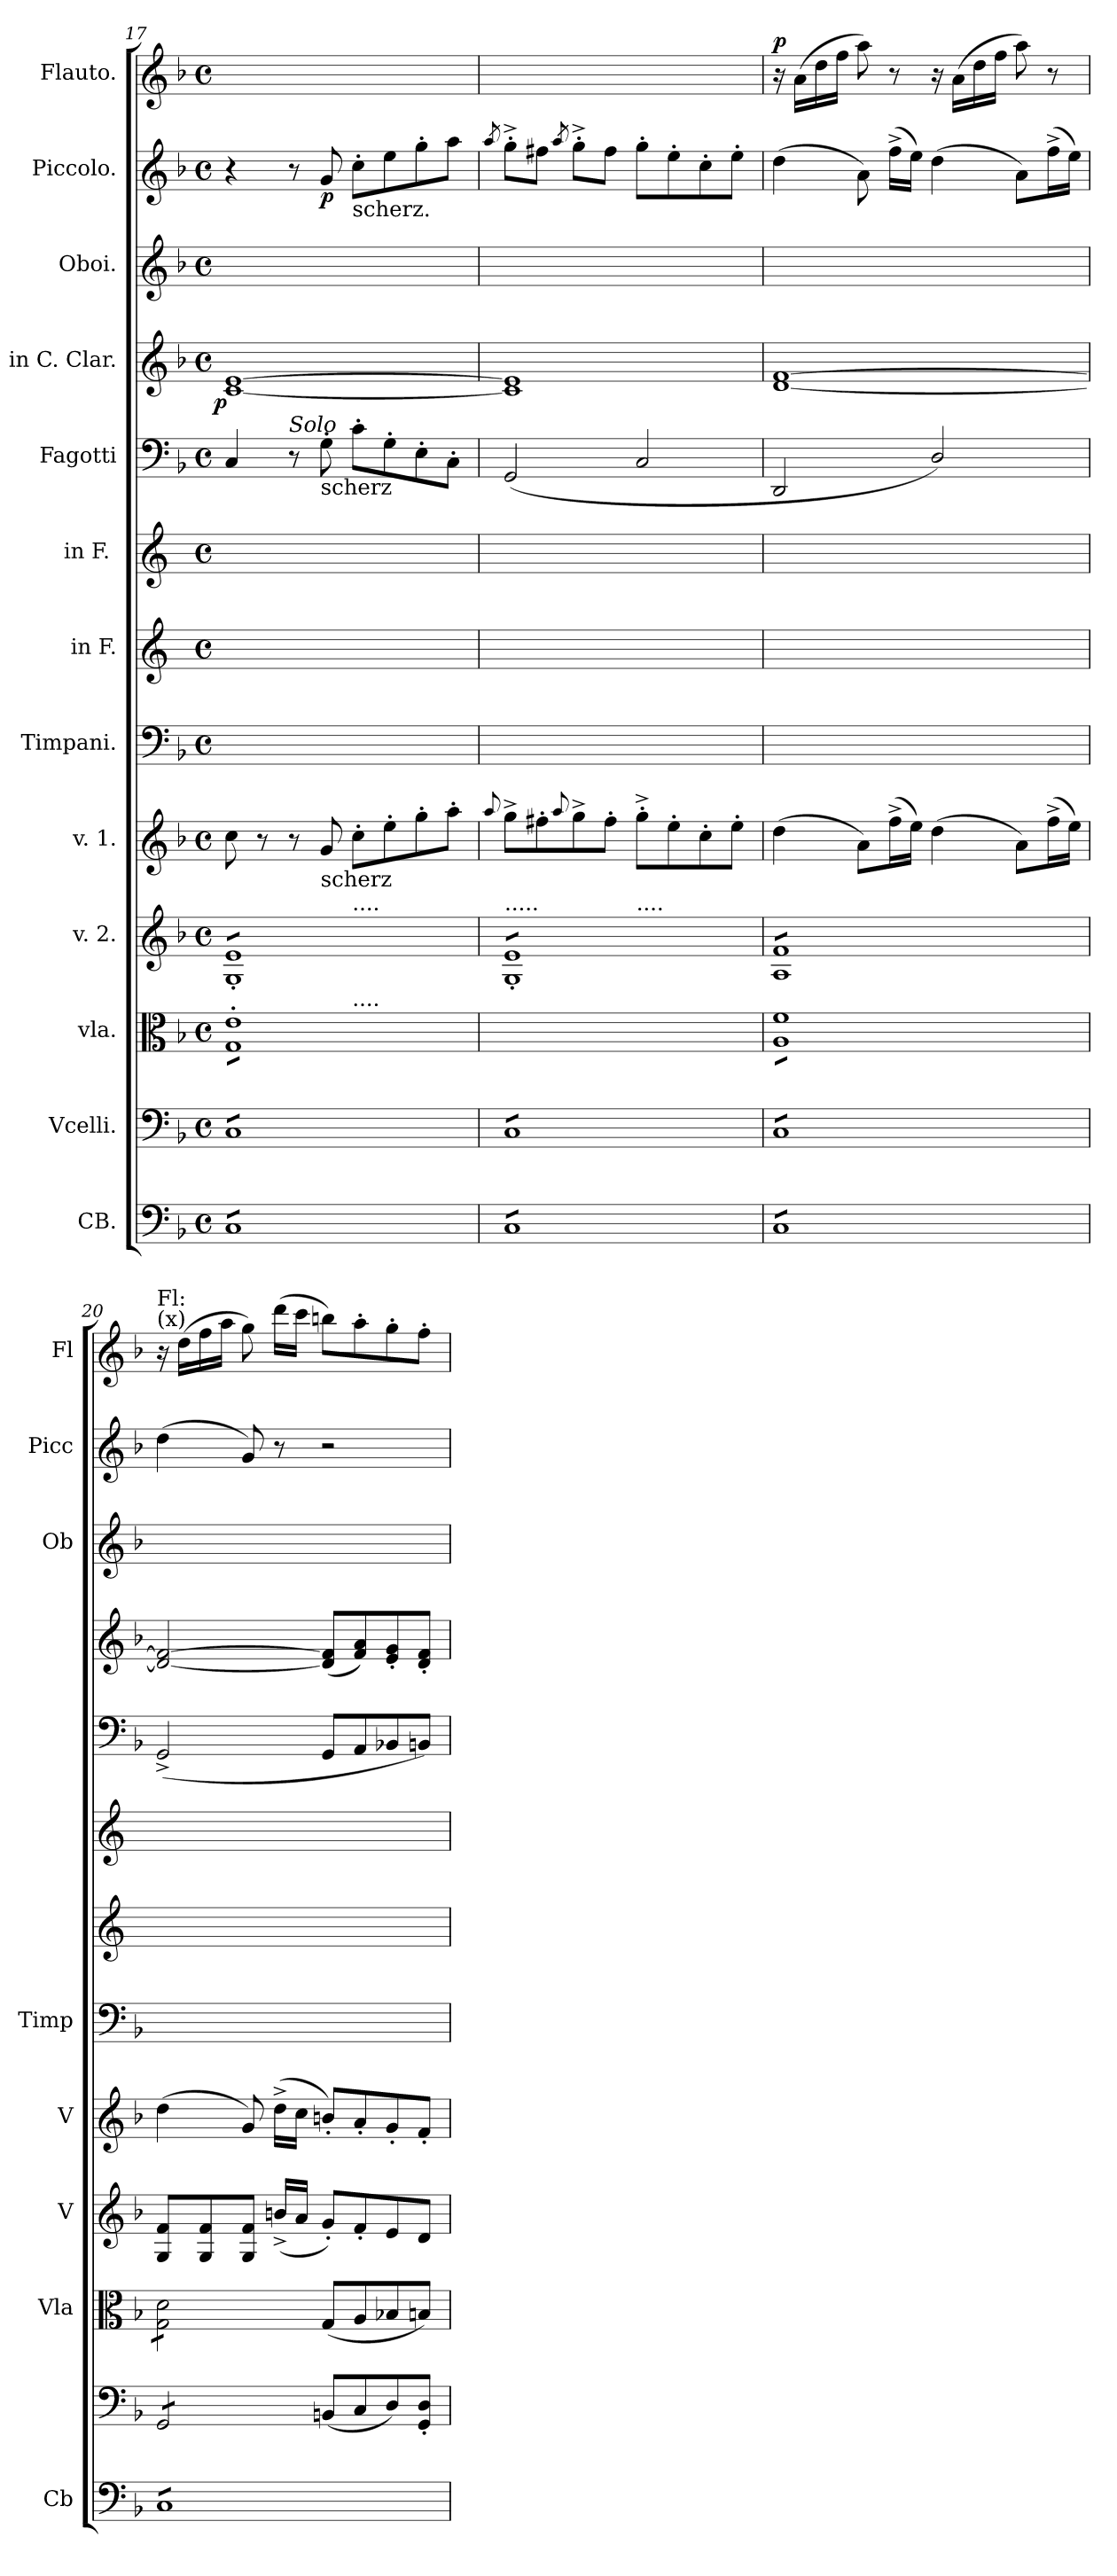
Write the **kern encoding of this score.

**kern	**kern	**kern	**kern	**kern	**kern	**kern	**kern	**kern	**kern	**dynam	**kern	**kern	**dynam	**kern	**dynam
*part13	*part12	*part11	*part10	*part9	*part8	*part7	*part6	*part5	*part4	*part4	*part3	*part2	*part2	*part1	*part1
*staff13	*staff12	*staff11	*staff10	*staff9	*staff8	*staff7	*staff6	*staff5	*staff4	*staff4	*staff3	*staff2	*staff2	*staff1	*staff1
*I"CB.	*I"Vcelli.	*I"vla.	*I"v. 2.	*I"v. 1.	*I"Timpani.	*I"in F.	*I"in F. 	*I"Fagotti	*I"in C. Clar.	*	*I"Oboi.	*I"Piccolo.	*	*I"Flauto.	*
*I'Cb	*	*I'Vla	*I'V	*I'V	*I'Timp	*	*	*	*	*	*I'Ob	*I'Picc	*	*I'Fl	*
*clefF4	*clefF4	*clefC3	*clefG2	*clefG2	*clefF4	*clefG2	*clefG2	*clefF4	*clefG2	*	*clefG2	*clefG2	*	*clefG2	*
*	*	*	*	*	*	*ITrd4c7	*ITrd4c7	*	*	*	*	*	*	*	*
*k[b-]	*k[b-]	*k[b-]	*k[b-]	*k[b-]	*k[b-]	*k[b-]	*k[b-]	*k[b-]	*k[b-]	*	*k[b-]	*k[b-]	*	*k[b-]	*
*M4/4	*M4/4	*M4/4	*M4/4	*M4/4	*M4/4	*M4/4	*M4/4	*M4/4	*M4/4	*	*M4/4	*M4/4	*	*M4/4	*
*met(c)	*met(c)	*met(c)	*met(c)	*met(c)	*met(c)	*met(c)	*met(c)	*met(c)	*met(c)	*	*met(c)	*met(c)	*	*met(c)	*
=17	=17	=17	=17	=17	=17	=17	=17	=17	=17	=17	=17	=17	=17	=17	=17
!	!	!	!LO:TX:a:t=.....	!	!	!	!	!	!	!	!	!	!	!	!
!	!	!LO:TX:a:t=....	!	!	!	!	!	!	!	!	!	!	!	!	!
!	!	!	!	!	!	!	!	!	!	!LO:DY:rj	!	!	!	!	!
*	*	*^	*^	*	*	*	*	*	*	*	*	*	*	*	*
*tremolo	*	*	*	*	*	*	*	*	*	*	*	*	*	*	*	*	*
*	*tremolo	*	*	*	*	*	*	*	*	*	*	*	*	*	*	*	*
*	*	*tremolo	*	*	*	*	*	*	*	*	*	*	*	*	*	*	*
*	*	*	*	*tremolo	*	*	*	*	*	*	*	*	*	*	*	*	*
8C/L	8C/L	8G'\ 8e'\L	2ryy	8G'/ 8e'/L	2ryy	8cc\	1ryy	1ryy	1ryy	4C/	[1c/ [1e/	p	1ryy	4r	.	1ryy	.
8C/	8C/	8G'\ 8e'\	.	8G'/ 8e'/	.	8r	.	.	.	.	.	.	.	.	.	.	.
!	!	!	!	!	!	!	!	!	!	!LO:TX:a:i:t=Solo	!	!	!	!	!	!	!
8C/	8C/	8G'\ 8e'\	.	8G'/ 8e'/	.	8r	.	.	.	8r	.	.	.	8r	.	.	.
!	!	!	!	!	!	!	!	!	!	!LO:TX:b:t=scherz	!	!	!	!	!	!	!
!	!	!	!	!	!	!LO:TX:b:t=scherz	!	!	!	!	!	!	!	!	!	!	!
8C/	8C/	8G'\ 8e'\	.	8G'/ 8e'/	.	8g/	.	.	.	8G'\	.	.	.	8g/	p	.	.
!	!	!	!	!	!	!	!	!	!	!	!	!	!	!LO:TX:b:t=scherz.	!	!	!
!	!	!	!	!	!LO:TX:a:t=....	!	!	!	!	!	!	!	!	!	!	!	!
!	!	!	!LO:TX:a:t=....	!	!	!	!	!	!	!	!	!	!	!	!	!	!
8C/	8C/	8G'\ 8e'\	2ryy	8G'/ 8e'/	2ryy	8cc'\L	.	.	.	8c'\L	.	.	.	8cc'\L	.	.	.
8C/	8C/	8G'\ 8e'\	.	8G'/ 8e'/	.	8ee'\	.	.	.	8G'\	.	.	.	8ee\	.	.	.
8C/	8C/	8G'\ 8e'\	.	8G'/ 8e'/	.	8gg'\	.	.	.	8E'\	.	.	.	8gg'\	.	.	.
8C/J	8C/J	8G'\ 8e'\J	.	8G'/ 8e'/J	.	8aa'\J	.	.	.	8C'\J	.	.	.	8aa\J	.	.	.
*	*	*v	*v	*	*	*	*	*	*	*	*	*	*	*	*	*	*
=18	=18	=18	=18	=18	=18	=18	=18	=18	=18	=18	=18	=18	=18	=18	=18	=18
.	.	.	.	.	8qqaa/	.	.	.	.	.	.	.	8qaa/	.	.	.
!	!	!	!LO:TX:a:t=.....	!	!	!	!	!	!	!	!	!	!	!	!	!
8C/L	8C/L	1ryy	8G'/ 8e'/L	2ryy	8gg^\L	1ryy	1ryy	1ryy	(>2GG/	1c]/ 1e]/	.	1ryy	8gg'^<\L	.	1ryy	.
8C/	8C/	.	8G'/ 8e'/	.	8ff#X'\	.	.	.	.	.	.	.	8ff#X\J	.	.	.
.	.	.	.	.	8qqaa/	.	.	.	.	.	.	.	8qaa/	.	.	.
8C/	8C/	.	8G'/ 8e'/	.	8gg^\	.	.	.	.	.	.	.	8gg'^<\L	.	.	.
8C/	8C/	.	8G'/ 8e'/	.	8ff#'\J	.	.	.	.	.	.	.	8ff#\J	.	.	.
!	!	!	!	!LO:TX:a:t=....	!	!	!	!	!	!	!	!	!	!	!	!
8C/	8C/	.	8G'/ 8e'/	2ryy	8gg'^\L	.	.	.	2C/	.	.	.	8gg'\L	.	.	.
8C/	8C/	.	8G'/ 8e'/	.	8ee'\	.	.	.	.	.	.	.	8ee'\	.	.	.
8C/	8C/	.	8G'/ 8e'/	.	8cc'\	.	.	.	.	.	.	.	8cc'\	.	.	.
8C/J	8C/J	.	8G'/ 8e'/J	.	8ee'\J	.	.	.	.	.	.	.	8ee'\J	.	.	.
=19	=19	=19	=19	=19	=19	=19	=19	=19	=19	=19	=19	=19	=19	=19	=19	=19
!	!	!	!	!	!	!	!	!	!	!	!	!	!	!	!	!LO:DY:a
*	*	*	*v	*v	*	*	*	*	*	*	*	*	*	*	*	*
8C/L	8C/L	8A\ 8f\L	8A/ 8f/L	(4dd\	1ryy	1ryy	1ryy	2DD/	[>1d/ [1f/	.	1ryy	(4dd\	.	16r	p
.	.	.	.	.	.	.	.	.	.	.	.	.	.	(16a\LL	.
8C/	8C/	8A\ 8f\	8A/ 8f/	.	.	.	.	.	.	.	.	.	.	16dd\	.
.	.	.	.	.	.	.	.	.	.	.	.	.	.	16ff\JJ	.
8C/	8C/	8A\ 8f\	8A/ 8f/	8a\L)	.	.	.	.	.	.	.	8a\)	.	8aa\)	.
8C/	8C/	8A\ 8f\	8A/ 8f/	(16ff^\L	.	.	.	.	.	.	.	(16ff^\LL	.	8r	.
.	.	.	.	16ee\JJ)	.	.	.	.	.	.	.	16ee\JJ)	.	.	.
8C/	8C/	8A\ 8f\	8A/ 8f/	(4dd\	.	.	.	2D/)	.	.	.	(4dd\	.	16r	.
.	.	.	.	.	.	.	.	.	.	.	.	.	.	(16a\LL	.
8C/	8C/	8A\ 8f\	8A/ 8f/	.	.	.	.	.	.	.	.	.	.	16dd\	.
.	.	.	.	.	.	.	.	.	.	.	.	.	.	16ff\JJ	.
8C/	8C/	8A\ 8f\	8A/ 8f/	8a\L)	.	.	.	.	.	.	.	8a\L)	.	8aa\)	.
8C/J	8C/J	8A\ 8f\J	8A/ 8f/J	(16ff^\L	.	.	.	.	.	.	.	(16ff^\L	.	8r	.
*	*	*	*Xtremolo	*	*	*	*	*	*	*	*	*	*	*	*
.	.	.	.	16ee\JJ)	.	.	.	.	.	.	.	16ee\JJ)	.	.	.
=20	=20	=20	=20	=20	=20	=20	=20	=20	=20	=20	=20	=20	=20	=20	=20
!	!	!	!	!	!	!	!	!	!	!	!	!	!	!LO:TX:a:t=Fl&colon;\n(x)	!
8C/L	8GG/L	8G\ 8d\L	8G/ 8f/L	(4dd\	1ryy	1ryy	1ryy	(2GG^/	2d_/ 2f_/	.	1ryy	(4dd\	.	16r	.
.	.	.	.	.	.	.	.	.	.	.	.	.	.	(16dd\LL	.
8C/	8GG/	8G\ 8d\	8G/ 8f/	.	.	.	.	.	.	.	.	.	.	16ff\	.
.	.	.	.	.	.	.	.	.	.	.	.	.	.	16aa\JJ	.
8C/	8GG/	8G\ 8d\	8G/ 8f/J	8g/)	.	.	.	.	.	.	.	8g/)	.	8gg\)	.
8C/	8GG/J	8G\ 8d\J	(16bn^/LL	(16dd^\LL	.	.	.	.	.	.	.	8r	.	(16ddd\LL	.
*	*	*Xtremolo	*	*	*	*	*	*	*	*	*	*	*	*	*
*	*Xtremolo	*	*	*	*	*	*	*	*	*	*	*	*	*	*
.	.	.	16a/JJ	16cc\JJ	.	.	.	.	.	.	.	.	.	16ccc\JJ	.
8C/	(8BBn/L	(8G/L	8g'/L)	8bn'/L)	.	.	.	8GG/L	(8d]/ 8f]/L	.	.	2r	.	8bbn\L)	.
8C/	8C/	8A/	8f'/	8a'/	.	.	.	8AA/	8f/ 8a/)	.	.	.	.	8aa'\	.
8C/	8D/)	8B-X/	8e/	8g'/	.	.	.	8BB-X/	8e'/ 8g'/	.	.	.	.	8gg'\	.
8C/J	8GG'/ 8D'/J	8Bn/J)	8d/J	8f'/J	.	.	.	8BBn/J)	8d'/ 8f'/J	.	.	.	.	8ff'\J	.
*Xtremolo	*	*	*	*	*	*	*	*	*	*	*	*	*	*	*
=	=	=	=	=	=	=	=	=	=	=	=	=	=	=	=
*-	*-	*-	*-	*-	*-	*-	*-	*-	*-	*-	*-	*-	*-	*-	*-
